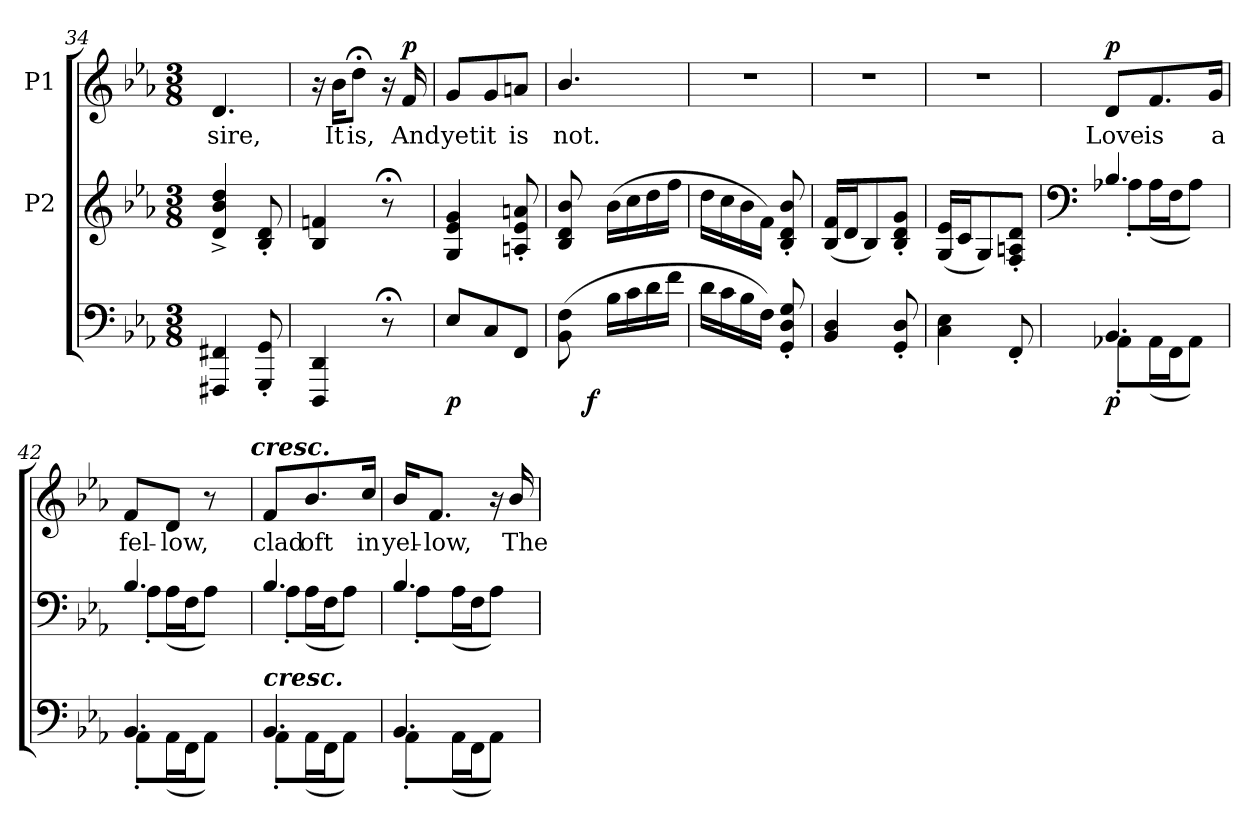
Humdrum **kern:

**kern	**dynam	**kern	**kern	**text	**dynam
*part3	*part3	*part2	*part1	*part1	*part1
*staff3	*staff3	*staff2	*staff1	*staff1	*staff1
*	*	*I"P2	*I"P1	*	*
*clefF4	*	*clefG2	*clefG2	*	*
*k[b-e-a-]	*	*k[b-e-a-]	*k[b-e-a-]	*	*
*E-:	*	*E-:	*E-:	*	*
*M3/8	*	*M3/8	*M3/8	*	*
=34	=34	=34	=34	=34	=34
!	!	!	!	!LO:LY:b:color=#000000	!
4FFF#Xi/ 4FF#Xi	.	4di/^ 4b-i^ 4ddi^	4.di/	-sire,	.
8GGGi/' 8GGi'	.	8B-i/' 8di'	.	.	.
!!LO:LB:g=z
=35	=35	=35	=35	=35	=35
4DDDi/ 4DDi	.	4B-i/ 4fni	16r	.	.
!	!	!	!	!LO:LY:b:color=#000000	!
.	.	.	16b-i\KL	It	.
!	!	!	!	!LO:LY:b:color=#000000	!
.	.	.	8dd;i\J	is,	.
8r;	.	8r;	16r	.	.
!	!	!	!	!LO:LY:b:color=#000000	!
.	.	.	16fi/	And	p
=36	=36	=36	=36	=36	=36
!	!	!	!	!LO:LY:b:color=#000000	!
8E-i/L	p	4Gi/ 4e-i 4gi	8gi/L	yet	.
!	!	!	!	!LO:LY:b:color=#000000	!
8Ci/	.	.	8gi/	it	.
!	!	!	!	!LO:LY:b:color=#000000	!
8FFi/J	.	8Ani/' 8e-i' 8ani'	8ani/J	is	.
=37	=37	=37	=37	=37	=37
!	!	!	!	!LO:LY:b:color=#000000	!
*^	*	*	*	*	*
(8BB-i\ 8Fi	32ryy	.	8B-i/ 8di 8b-i	4.b-i/	not.	.
.	64ryy	.	.	.	.	.
.	128...ryy	.	.	.	.	.
.	4ryy	f	.	.	.	.
16B-i\LL	.	.	(16b-i\LL	.	.	.
16ci\	.	.	16cci\	.	.	.
16di\	.	.	16ddi\	.	.	.
.	16ryy	.	.	.	.	.
16fi\JJ	.	.	16ffi\JJ	.	.	.
.	1024ryy	.	.	.	.	.
=38	=38	=38	=38	=38	=38	=38
!	!	!	!	!LO:N:vis=1	!	!
*v	*v	*	*	*	*	*
16di\LL	.	16ddi\LL	4.r	.	.
16ci\	.	16cci\	.	.	.
16B-i\	.	16b-i\	.	.	.
16Fi\JJ)	.	16fi\JJ)	.	.	.
8GGi/' 8Di' 8Gi'	.	8B-i/' 8di' 8b-i'	.	.	.
=39	=39	=39	=39	=39	=39
!	!	!	!LO:N:vis=1	!	!
4BB-i/ 4Di	.	(16B-i/ 16fiLL	4.r	.	.
.	.	16di/J	.	.	.
.	.	8B-i/)	.	.	.
8GGi/' 8Di'	.	8B-i/' 8di' 8gi'J	.	.	.
=40	=40	=40	=40	=40	=40
!	!	!	!LO:N:vis=1	!	!
4Ci\ 4E-i	.	(16Gi/ 16e-iLL	4.r	.	.
.	.	16ci/J	.	.	.
.	.	8Gi/)	.	.	.
8FF'i/	.	8Fi/' 8Ani' 8di'J	.	.	.
!!LO:PB:g=z
=41	=41	=41	=41	=41	=41
*	*	*clefF4	*	*	*
*^	*	*^	*	*	*
!	!	!	!	!	!	!LO:LY:b:color=#000000	!
4.BB-i/	8AA-X'i\L	p	4.B-i/	8A-X'i\L	8di/L	Love	p
!	!	!	!	!	!	!LO:LY:b:color=#000000	!
.	(16AA-i\L	.	.	(16A-i\L	8.fi/	is	.
.	16FFi\J	.	.	16Fi\J	.	.	.
.	8AA-i\J)	.	.	8A-i\J)	.	.	.
!	!	!	!	!	!	!LO:LY:b:color=#000000	!
.	.	.	.	.	16gi/Jk	a	.
=42	=42	=42	=42	=42	=42	=42	=42
!	!	!	!	!	!	!LO:LY:b:color=#000000	!
*	*	*	*	*	*^	*	*
4.BB-i/	8AA-'i\L	.	4.B-i/	8A-'i\L	8fi/L	4ryy	fel-	.
!	!	!	!	!	!	!	!LO:LY:b:color=#000000	!
.	(16AA-i\L	.	.	(16A-i\L	8di/J	.	-low,	.
.	16FFi\J	.	.	16Fi\J	.	.	.	.
.	8AA-i\J)	.	.	8A-i\J)	8r	16ryy	.	.
.	.	.	.	.	.	32ryy	.	.
.	.	.	.	.	.	64ryy	.	.
.	.	.	.	.	.	128...ryy	.	.
!	!	!	!	!	!	!LO:TX:a:Bi:t=cresc.	!	!
.	.	.	.	.	.	1024ryy	.	.
*	*	*	*	*	*v	*v	*	*
=43	=43	=43	=43	=43	=43	=43	=43
*	*	*	*	*	*^	*	*
!LO:TX:a:Bi:t=cresc.	!	!	!	!	!	!	!	!
!	!	!	!	!	!	!	!LO:LY:b:color=#000000	!
*	*	*	*	*	*v	*v	*	*
4.BB-i/	8AA-'i\L	.	4.B-i/	8A-'i\L	8fi/L	clad	.
!	!	!	!	!	!	!LO:LY:b:color=#000000	!
.	(16AA-i\L	.	.	(16A-i\L	8.b-i/	oft	.
.	16FFi\J	.	.	16Fi\J	.	.	.
.	8AA-i\J)	.	.	8A-i\J)	.	.	.
!	!	!	!	!	!	!LO:LY:b:color=#000000	!
.	.	.	.	.	16cci/Jk	in	.
=44	=44	=44	=44	=44	=44	=44	=44
!	!	!	!	!	!	!LO:LY:b:color=#000000	!
4.BB-i/	8AA-'i\L	.	4.B-i/	8A-'i\L	16b-i/KL	yel-	.
!	!	!	!	!	!	!LO:LY:b:color=#000000	!
.	.	.	.	.	8.fi/J	-low,	.
.	(16AA-i\L	.	.	(16A-i\L	.	.	.
.	16FFi\J	.	.	16Fi\J	.	.	.
.	8AA-i\J)	.	.	8A-i\J)	16r	.	.
!	!	!	!	!	!	!LO:LY:b:color=#000000	!
.	.	.	.	.	16b-i/	The	.
*v	*v	*	*	*	*	*	*
*	*	*v	*v	*	*	*
=	=	=	=	=	=
*-	*-	*-	*-	*-	*-
